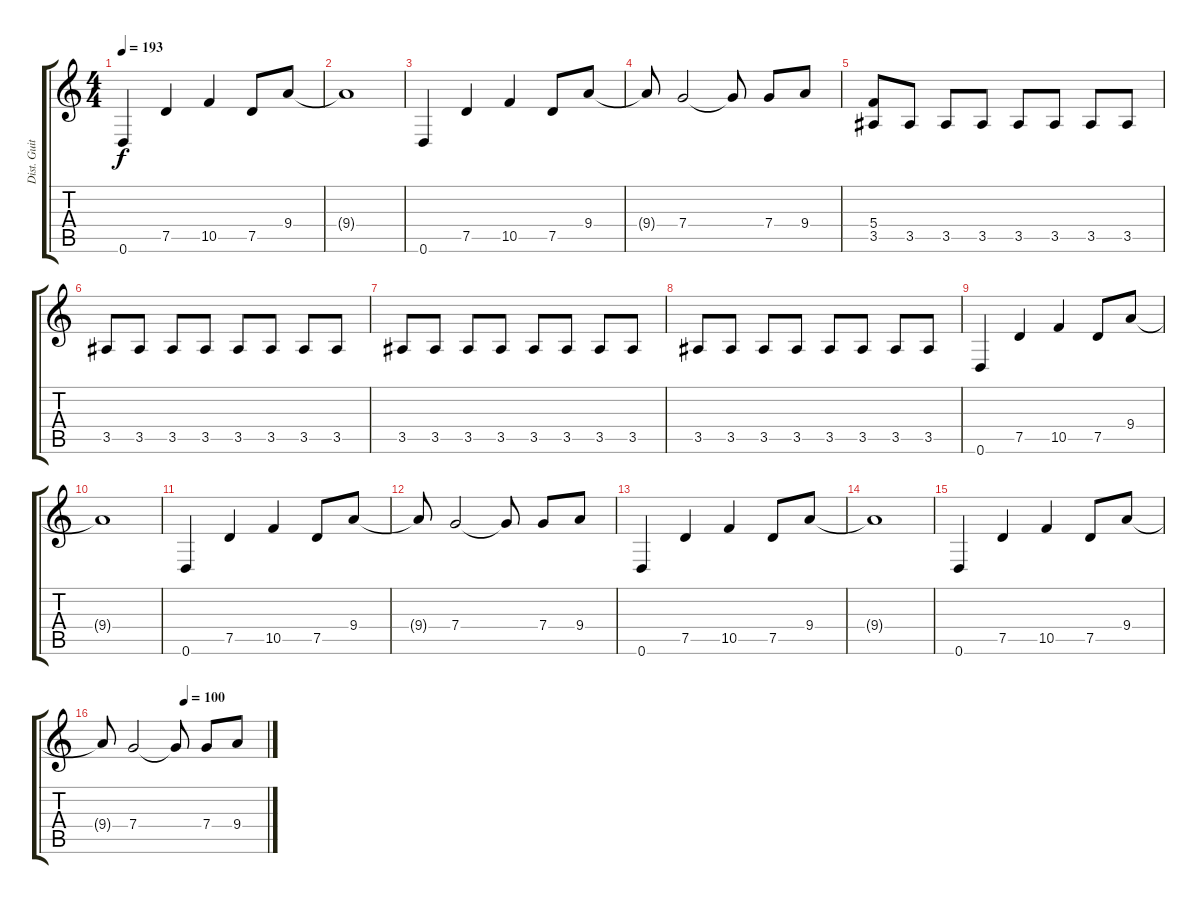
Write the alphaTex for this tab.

\track ("Dist. Guitar I" "Dist. Guit") {instrument distortionguitar}
\staff {score tabs}
\tuning (D4 A3 F3 C3 G2 D2) {hide}
\ts (4 4)
\tempo 193
\clef g2
\ks c
0.6.4{dy f} 7.5.4 10.5.4 7.5.8 9.4.8 |
9.4{t}.1 |
0.6.4 7.5.4 10.5.4 7.5.8 9.4.8 |
9.4{t}.8 7.4.2 7.4{t}.8 7.4.8 9.4.8 |
(5.4 3.5).8 3.5.8 3.5.8 3.5.8 3.5.8 3.5.8 3.5.8 3.5.8 |
3.5.8 3.5.8 3.5.8 3.5.8 3.5.8 3.5.8 3.5.8 3.5.8 |
3.5.8 3.5.8 3.5.8 3.5.8 3.5.8 3.5.8 3.5.8 3.5.8 |
3.5.8 3.5.8 3.5.8 3.5.8 3.5.8 3.5.8 3.5.8 3.5.8 |
0.6.4 7.5.4 10.5.4 7.5.8 9.4.8 |
9.4{t}.1 |
0.6.4 7.5.4 10.5.4 7.5.8 9.4.8 |
9.4{t}.8 7.4.2 7.4{t}.8 7.4.8 9.4.8 |
0.6.4 7.5.4 10.5.4 7.5.8 9.4.8 |
9.4{t}.1 |
0.6.4 7.5.4 10.5.4 7.5.8 9.4.8 |
\tempo (100 0.5)
9.4{t}.8 7.4.2 7.4{t}.8 7.4.8 9.4.8
